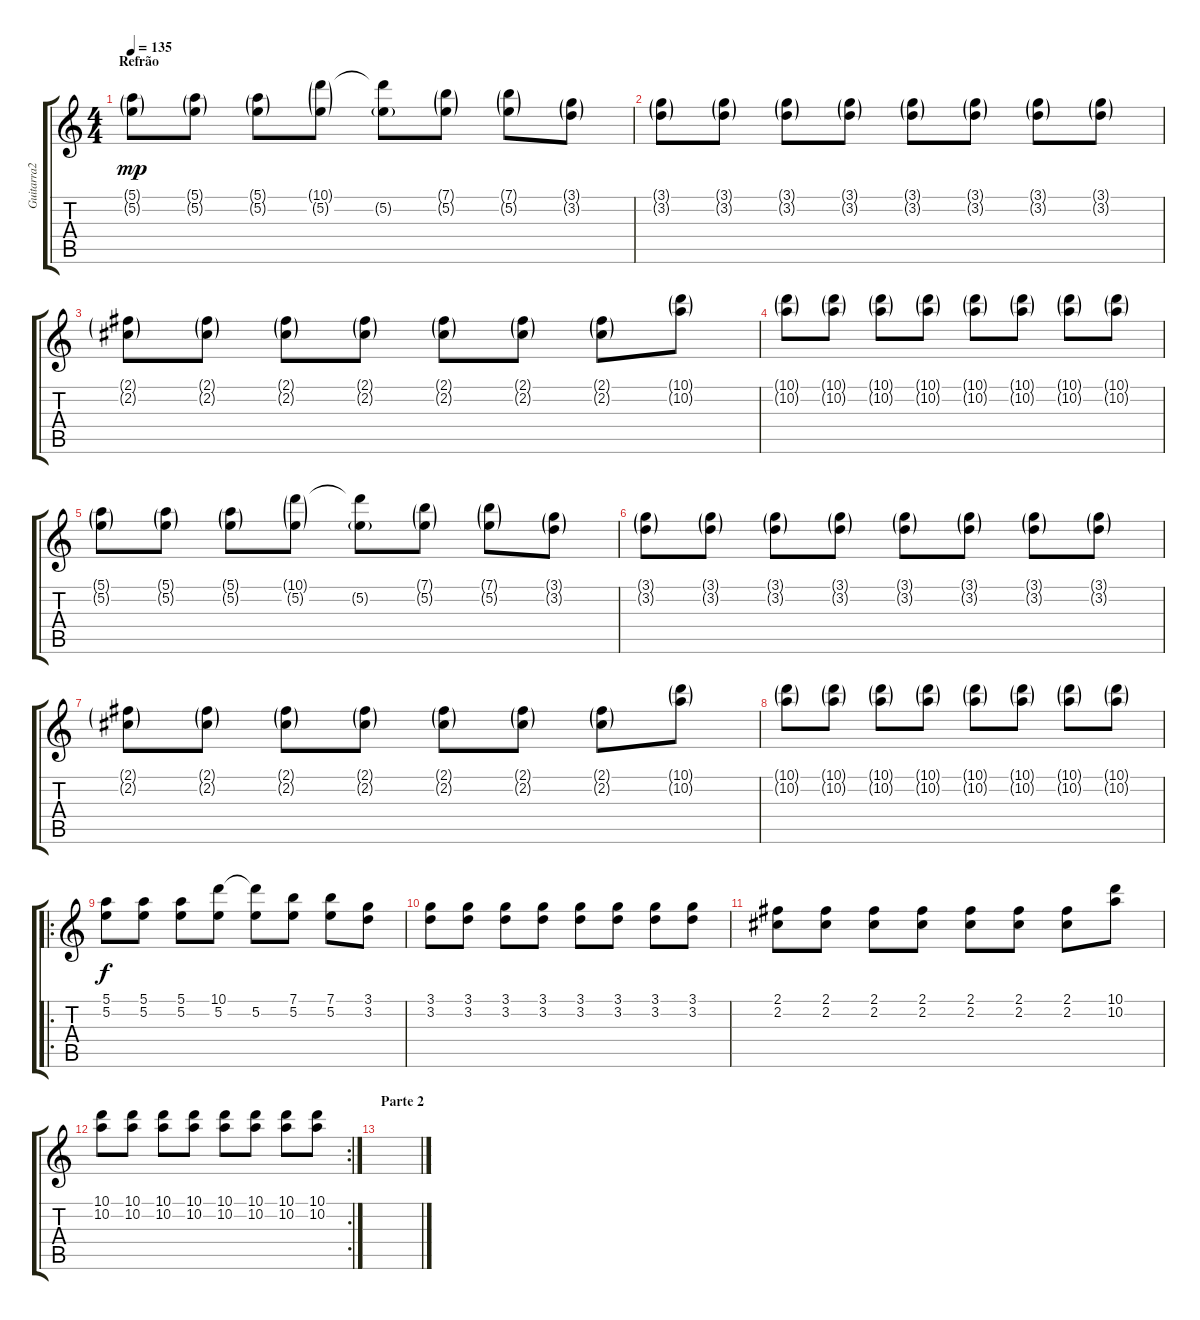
\track ("Guitarra2" "Guitarra2") {instrument distortionguitar}
\staff {score tabs}
\tuning (E4 B3 G3 D3 A2 E2) {hide}
\ts (4 4)
\section ("" "Refrão")
\tempo 135
\clef g2
\ks c
(5.1{g} 5.2{g}).8{dy mp} (5.1{g} 5.2{g}).8 (5.1{g} 5.2{g}).8 (10.1{g} 5.2{g}).8 (10.1{t} 5.2{g}).8 (7.1{g} 5.2{g}).8 (7.1{g} 5.2{g}).8 (3.1{g} 3.2{g}).8 |
(3.1{g} 3.2{g}).8 (3.1{g} 3.2{g}).8 (3.1{g} 3.2{g}).8 (3.1{g} 3.2{g}).8 (3.1{g} 3.2{g}).8 (3.1{g} 3.2{g}).8 (3.1{g} 3.2{g}).8 (3.1{g} 3.2{g}).8 |
(2.1{g} 2.2{g}).8 (2.1{g} 2.2{g}).8 (2.1{g} 2.2{g}).8 (2.1{g} 2.2{g}).8 (2.1{g} 2.2{g}).8 (2.1{g} 2.2{g}).8 (2.1{g} 2.2{g}).8 (10.1{g} 10.2{g}).8 |
(10.1{g} 10.2{g}).8 (10.1{g} 10.2{g}).8 (10.1{g} 10.2{g}).8 (10.1{g} 10.2{g}).8 (10.1{g} 10.2{g}).8 (10.1{g} 10.2{g}).8 (10.1{g} 10.2{g}).8 (10.1{g} 10.2{g}).8 |
(5.1{g} 5.2{g}).8 (5.1{g} 5.2{g}).8 (5.1{g} 5.2{g}).8 (10.1{g} 5.2{g}).8 (10.1{t} 5.2{g}).8 (7.1{g} 5.2{g}).8 (7.1{g} 5.2{g}).8 (3.1{g} 3.2{g}).8 |
(3.1{g} 3.2{g}).8 (3.1{g} 3.2{g}).8 (3.1{g} 3.2{g}).8 (3.1{g} 3.2{g}).8 (3.1{g} 3.2{g}).8 (3.1{g} 3.2{g}).8 (3.1{g} 3.2{g}).8 (3.1{g} 3.2{g}).8 |
(2.1{g} 2.2{g}).8 (2.1{g} 2.2{g}).8 (2.1{g} 2.2{g}).8 (2.1{g} 2.2{g}).8 (2.1{g} 2.2{g}).8 (2.1{g} 2.2{g}).8 (2.1{g} 2.2{g}).8 (10.1{g} 10.2{g}).8 |
(10.1{g} 10.2{g}).8 (10.1{g} 10.2{g}).8 (10.1{g} 10.2{g}).8 (10.1{g} 10.2{g}).8 (10.1{g} 10.2{g}).8 (10.1{g} 10.2{g}).8 (10.1{g} 10.2{g}).8 (10.1{g} 10.2{g}).8 |
\ro
(5.1 5.2).8{dy f} (5.1 5.2).8 (5.1 5.2).8 (10.1 5.2).8 (10.1{t} 5.2).8 (7.1 5.2).8 (7.1 5.2).8 (3.1 3.2).8 |
(3.1 3.2).8 (3.1 3.2).8 (3.1 3.2).8 (3.1 3.2).8 (3.1 3.2).8 (3.1 3.2).8 (3.1 3.2).8 (3.1 3.2).8 |
(2.1 2.2).8 (2.1 2.2).8 (2.1 2.2).8 (2.1 2.2).8 (2.1 2.2).8 (2.1 2.2).8 (2.1 2.2).8 (10.1 10.2).8 |
\rc 2
(10.1 10.2).8 (10.1 10.2).8 (10.1 10.2).8 (10.1 10.2).8 (10.1 10.2).8 (10.1 10.2).8 (10.1 10.2).8 (10.1 10.2).8 |
\section ("" "Parte 2")
